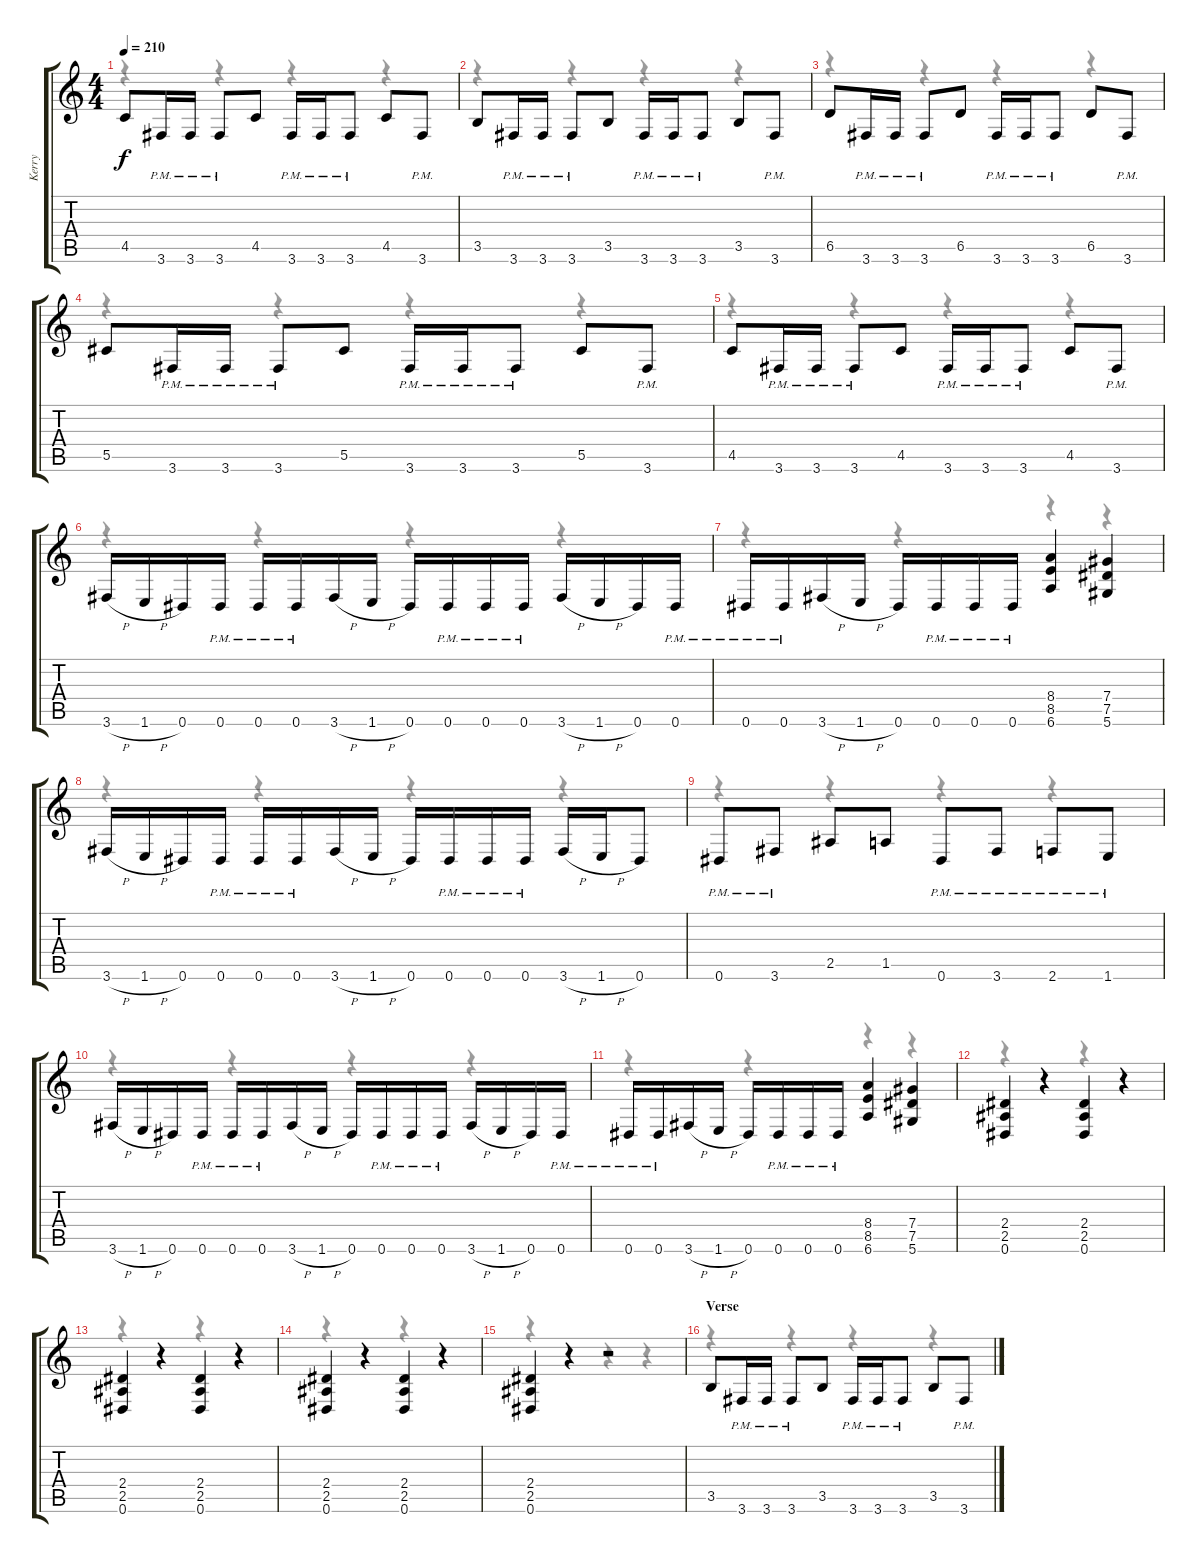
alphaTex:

\track ("Kerry" "Kerry") {instrument distortionguitar}
\staff {score tabs}
\tuning (Eb4 Bb3 Gb3 Db3 Ab2 Eb2) {hide}
\voice
\ts (4 4)
\tempo 210
\clef g2
\ks c
4.5.8{dy f} 3.6{pm}.16 3.6{pm}.16 3.6{pm}.8 4.5.8 3.6{pm}.16 3.6{pm}.16 3.6{pm}.8 4.5.8 3.6{pm}.8 |
3.5.8 3.6{pm}.16 3.6{pm}.16 3.6{pm}.8 3.5.8 3.6{pm}.16 3.6{pm}.16 3.6{pm}.8 3.5.8 3.6{pm}.8 |
6.5.8 3.6{pm}.16 3.6{pm}.16 3.6{pm}.8 6.5.8 3.6{pm}.16 3.6{pm}.16 3.6{pm}.8 6.5.8 3.6{pm}.8 |
5.5.8 3.6{pm}.16 3.6{pm}.16 3.6{pm}.8 5.5.8 3.6{pm}.16 3.6{pm}.16 3.6{pm}.8 5.5.8 3.6{pm}.8 |
4.5.8 3.6{pm}.16 3.6{pm}.16 3.6{pm}.8 4.5.8 3.6{pm}.16 3.6{pm}.16 3.6{pm}.8 4.5.8 3.6{pm}.8 |
3.6{h}.16 1.6{h}.16 0.6.16 0.6{pm}.16 0.6{pm}.16 0.6{pm}.16 3.6{h}.16 1.6{h}.16 0.6.16 0.6{pm}.16 0.6{pm}.16 0.6{pm}.16 3.6{h}.16 1.6{h}.16 0.6.16 0.6{pm}.16 |
0.6{pm}.16 0.6{pm}.16 3.6{h}.16 1.6{h}.16 0.6.16 0.6{pm}.16 0.6{pm}.16 0.6{pm}.16 (8.4 8.5 6.6).4 (7.4 7.5 5.6).4 |
3.6{h}.16 1.6{h}.16 0.6.16 0.6{pm}.16 0.6{pm}.16 0.6{pm}.16 3.6{h}.16 1.6{h}.16 0.6.16 0.6{pm}.16 0.6{pm}.16 0.6{pm}.16 3.6{h}.16 1.6{h}.16 0.6.8 |
0.6{pm}.8 3.6{pm}.8 2.5.8 1.5.8 0.6{pm}.8 3.6{pm}.8 2.6{pm}.8 1.6{pm}.8 |
3.6{h}.16 1.6{h}.16 0.6.16 0.6{pm}.16 0.6{pm}.16 0.6{pm}.16 3.6{h}.16 1.6{h}.16 0.6.16 0.6{pm}.16 0.6{pm}.16 0.6{pm}.16 3.6{h}.16 1.6{h}.16 0.6.16 0.6{pm}.16 |
0.6{pm}.16 0.6{pm}.16 3.6{h}.16 1.6{h}.16 0.6.16 0.6{pm}.16 0.6{pm}.16 0.6{pm}.16 (8.4 8.5 6.6).4 (7.4 7.5 5.6).4 |
(2.4 2.5 0.6).4 r.4 (2.4 2.5 0.6).4 r.4 |
(2.4 2.5 0.6).4 r.4 (2.4 2.5 0.6).4 r.4 |
(2.4 2.5 0.6).4 r.4 (2.4 2.5 0.6).4 r.4 |
(2.4 2.5 0.6).4 r.4 r.2 |
\section ("" "Verse")
3.5.8 3.6{pm}.16 3.6{pm}.16 3.6{pm}.8 3.5.8 3.6{pm}.16 3.6{pm}.16 3.6{pm}.8 3.5.8 3.6{pm}.8
\voice
\clef g2
\ottava regular
\simile none
\ks c
r.4{dy f} r.4 r.4 r.4 |
r.4 r.4 r.4 r.4 |
r.4 r.4 r.4 r.4 |
r.4 r.4 r.4 r.4 |
r.4 r.4 r.4 r.4 |
r.4 r.4 r.4 r.4 |
r.4 r.4 r.4 r.4 |
r.4 r.4 r.4 r.4 |
r.4 r.4 r.4 r.4 |
r.4 r.4 r.4 r.4 |
r.4 r.4 r.4 r.4 |
r.4 r.4 r.4 r.4 |
r.4 r.4 r.4 r.4 |
r.4 r.4 r.4 r.4 |
r.4 r.4 r.4 r.4 |
r.4 r.4 r.4 r.4
